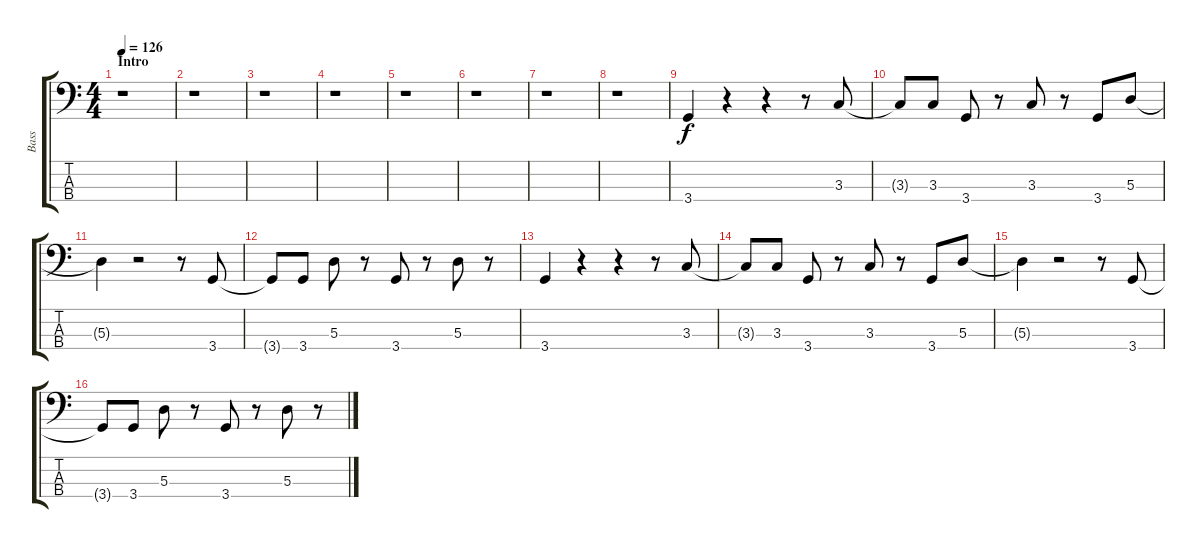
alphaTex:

\track ("Bass" "Bass") {instrument electricbasspick}
\staff {score tabs}
\tuning (G2 D2 A1 E1) {hide}
\ts (4 4)
\section ("" "Intro")
\tempo 126
\clef f4
\ks c
r.1{dy f instrument electricbasspick} |
r.1 |
r.1 |
r.1 |
r.1 |
r.1 |
r.1 |
r.1 |
3.4.4 r.4 r.4 r.8 3.3.8 |
3.3{t}.8 3.3.8 3.4.8 r.8 3.3.8 r.8 3.4.8 5.3.8 |
5.3{t}.4 r.2 r.8 3.4.8 |
3.4{t}.8 3.4.8 5.3.8 r.8 3.4.8 r.8 5.3.8 r.8 |
3.4.4 r.4 r.4 r.8 3.3.8 |
3.3{t}.8 3.3.8 3.4.8 r.8 3.3.8 r.8 3.4.8 5.3.8 |
5.3{t}.4 r.2 r.8 3.4.8 |
3.4{t}.8 3.4.8 5.3.8 r.8 3.4.8 r.8 5.3.8 r.8
